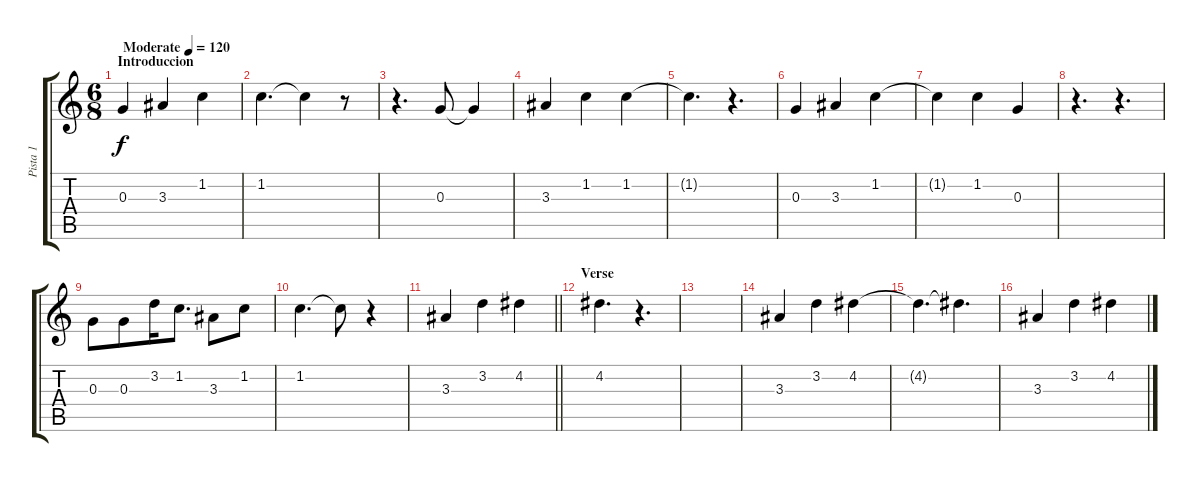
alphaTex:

\track ("Pista 1" "Pista 1") {instrument acousticguitarsteel}
\staff {score tabs}
\tuning (E4 B3 G3 D3 A2 E2) {hide}
\ts (6 8)
\section ("" "Introduccion")
\tempo (120 "Moderate")
\clef g2
\ks c
0.3.4{dy f instrument acousticguitarsteel} 3.3.4 1.2.4 |
1.2.4{d} 1.2{t}.4 r.8 |
r.4{d} 0.3.8 0.3{t}.4 |
3.3.4 1.2.4 1.2.4 |
1.2{t}.4{d} r.4{d} |
0.3.4 3.3.4 1.2.4 |
1.2{t}.4 1.2.4 0.3.4 |
r.4{d} r.4{d} |
0.3.8 0.3.8 3.2.16 1.2.8{d} 3.3.8 1.2.8 |
1.2.4{d} 1.2{t}.8 r.4 |
\barLineRight lightlight
3.3.4 3.2.4 4.2.4 |
\section ("" "Verse")
4.2.4{d} r.4{d} |
|
3.3.4 3.2.4 4.2.4 |
4.2{t}.4{d} 4.2{t}.4{d} |
3.3.4 3.2.4 4.2.4
